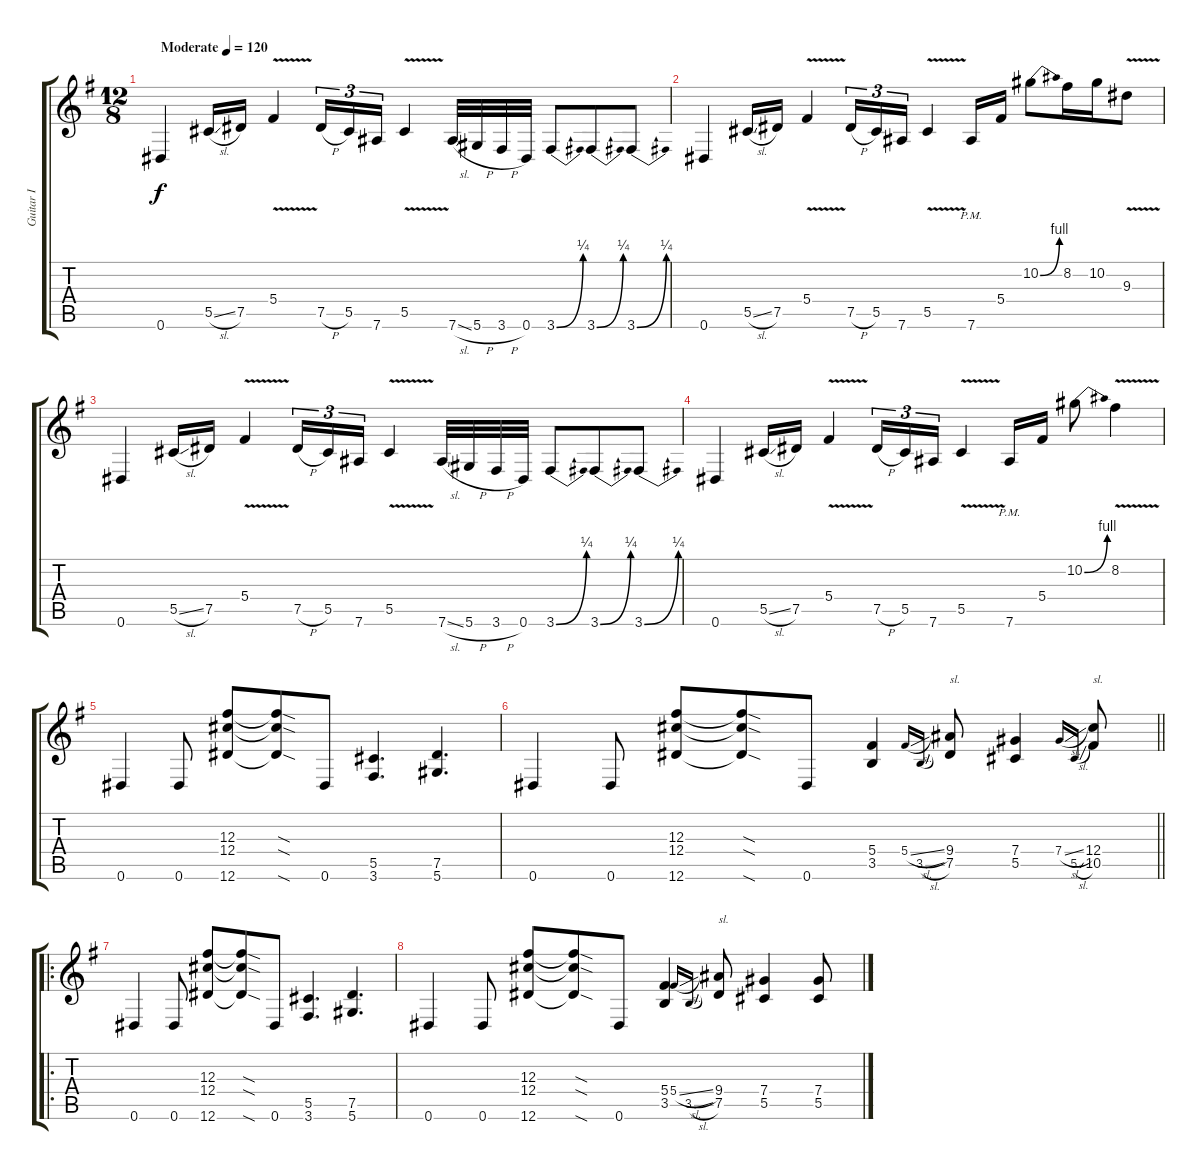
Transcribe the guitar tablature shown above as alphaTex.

\track ("Guitar I" "Guitar I") {instrument distortionguitar}
\staff {score tabs}
\tuning (Eb4 Bb3 Gb3 Db3 Ab2 Eb2) {hide}
\ts (12 8)
\tempo (120 "Moderate")
\tempo 67
\tempo (120 "Moderate")
\clef g2
\ks eminor
0.6.4{dy f balance 2 instrument distortionguitar} 5.5{sl}.16 7.5.16 5.4{v}.4 7.5{h}.16{tu (3 2)} 5.5.16{tu (3 2)} 7.6.16{tu (3 2)} 5.5{v}.4 7.6{sl}.32 5.6{h}.32 3.6{h}.32 0.6.32 3.6{be (bend 0 0 60 1)}.8 3.6{be (bend 0 0 60 1)}.8 3.6{be (bend 0 0 60 1)}.8 |
0.6.4 5.5{sl}.16 7.5.16 5.4{v}.4 7.5{h}.16{tu (3 2)} 5.5.16{tu (3 2)} 7.6.16{tu (3 2)} 5.5{v}.4 7.6{pm}.16 5.4.16 10.2{be (bend 0 0 60 4)}.8 8.2.16 10.2.16 9.3{v}.8 |
0.6.4 5.5{sl}.16 7.5.16 5.4{v}.4 7.5{h}.16{tu (3 2)} 5.5.16{tu (3 2)} 7.6.16{tu (3 2)} 5.5{v}.4 7.6{sl}.32 5.6{h}.32 3.6{h}.32 0.6.32 3.6{be (bend 0 0 60 1)}.8 3.6{be (bend 0 0 60 1)}.8 3.6{be (bend 0 0 60 1)}.8 |
0.6.4 5.5{sl}.16 7.5.16 5.4{v}.4 7.5{h}.16{tu (3 2)} 5.5.16{tu (3 2)} 7.6.16{tu (3 2)} 5.5{v}.4 7.6{pm}.16 5.4.16 10.2{be (bend 0 0 60 4)}.8 8.2{v}.4 |
0.6.4{volume 13} 0.6.8 (12.3 12.4 12.6).8 (12.3{sod t} 12.4{sod t} 12.6{sod t}).8 0.6.8 (5.5 3.6).4{d} (7.5 5.6).4{d} |
\barLineRight lightlight
0.6.4 0.6.8 (12.3 12.4 12.6).8 (12.3{sod t} 12.4{sod t} 12.6{sod t}).8 0.6.8 (5.4 3.5).4 5.4{sl}.16{gr onbeat} 3.5{sl}.16{gr onbeat} (9.4 7.5).8{txt "sl."} (7.4 5.5).4 7.4{sl}.16{gr onbeat} 5.5{sl}.16{gr onbeat} (12.4 10.5).8{txt "sl."} |
\ro
0.6.4 0.6.8 (12.3 12.4 12.6).8 (12.3{sod t} 12.4{sod t} 12.6{sod t}).8 0.6.8 (5.5 3.6).4{d} (7.5 5.6).4{d} |
0.6.4 0.6.8 (12.3 12.4 12.6).8 (12.3{sod t} 12.4{sod t} 12.6{sod t}).8 0.6.8 (5.4 3.5).4 5.4{sl}.16{gr onbeat} 3.5{sl}.16{gr onbeat} (9.4 7.5).8{txt "sl."} (7.4 5.5).4 (7.4 5.5).8
